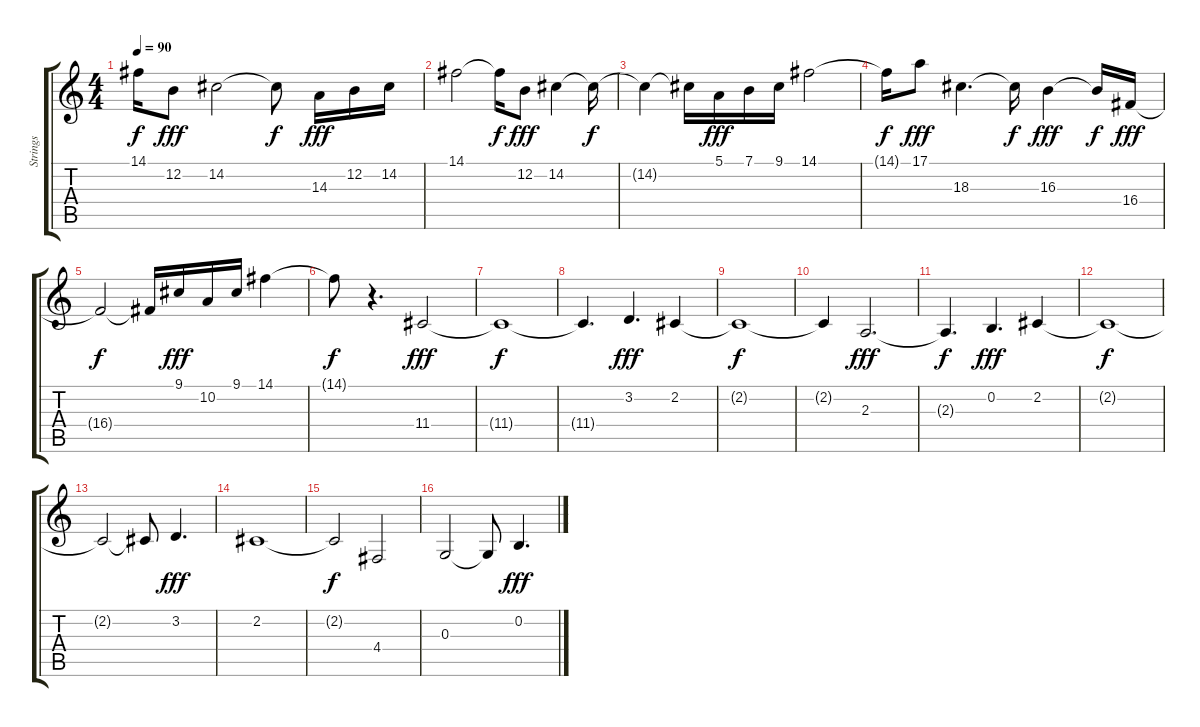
\track ("Strings" "Strings") {instrument stringensemble1}
\staff {score tabs}
\tuning (E4 B3 G3 D3 A2 E2) {hide}
\ts (4 4)
\tempo 90
\clef g2
\ks c
14.1{t}.16{dy f} 12.2.8{dy fff} 14.2.2 14.2{t}.8{dy f} 14.3.16{dy fff} 12.2.16 14.2.16 |
14.1.2 14.1{t}.16{dy f} 12.2.8{dy fff} 14.2.4 14.2{t}.16{dy f} |
14.2{t}.4 14.2{t}.16 5.1.16{dy fff} 7.1.16 9.1.16 14.1.2 |
14.1{t}.16{dy f} 17.1.8{dy fff} 18.3.4{d} 18.3{t}.16{dy f} 16.3.4{dy fff} 16.3{t}.16{dy f} 16.4.16{dy fff} |
16.4{t}.2{dy f} 16.4{t}.16 9.1.16{dy fff} 10.2.16 9.1.16 14.1.4 |
14.1{t}.8{dy f} r.4{d} 11.4.2{dy fff} |
11.4{t}.1{dy f} |
11.4{t}.4{d} 3.2.4{d dy fff} 2.2.4 |
2.2{t}.1{dy f} |
2.2{t}.4 2.3.2{d dy fff} |
2.3{t}.4{d dy f} 0.2.4{d dy fff} 2.2.4 |
2.2{t}.1{dy f} |
2.2{t}.2 2.2{t}.8 3.2.4{d dy fff} |
2.2.1 |
2.2{t}.2{dy f} 4.4.2 |
0.3.2 0.3{t}.8 0.2.4{d dy fff}
